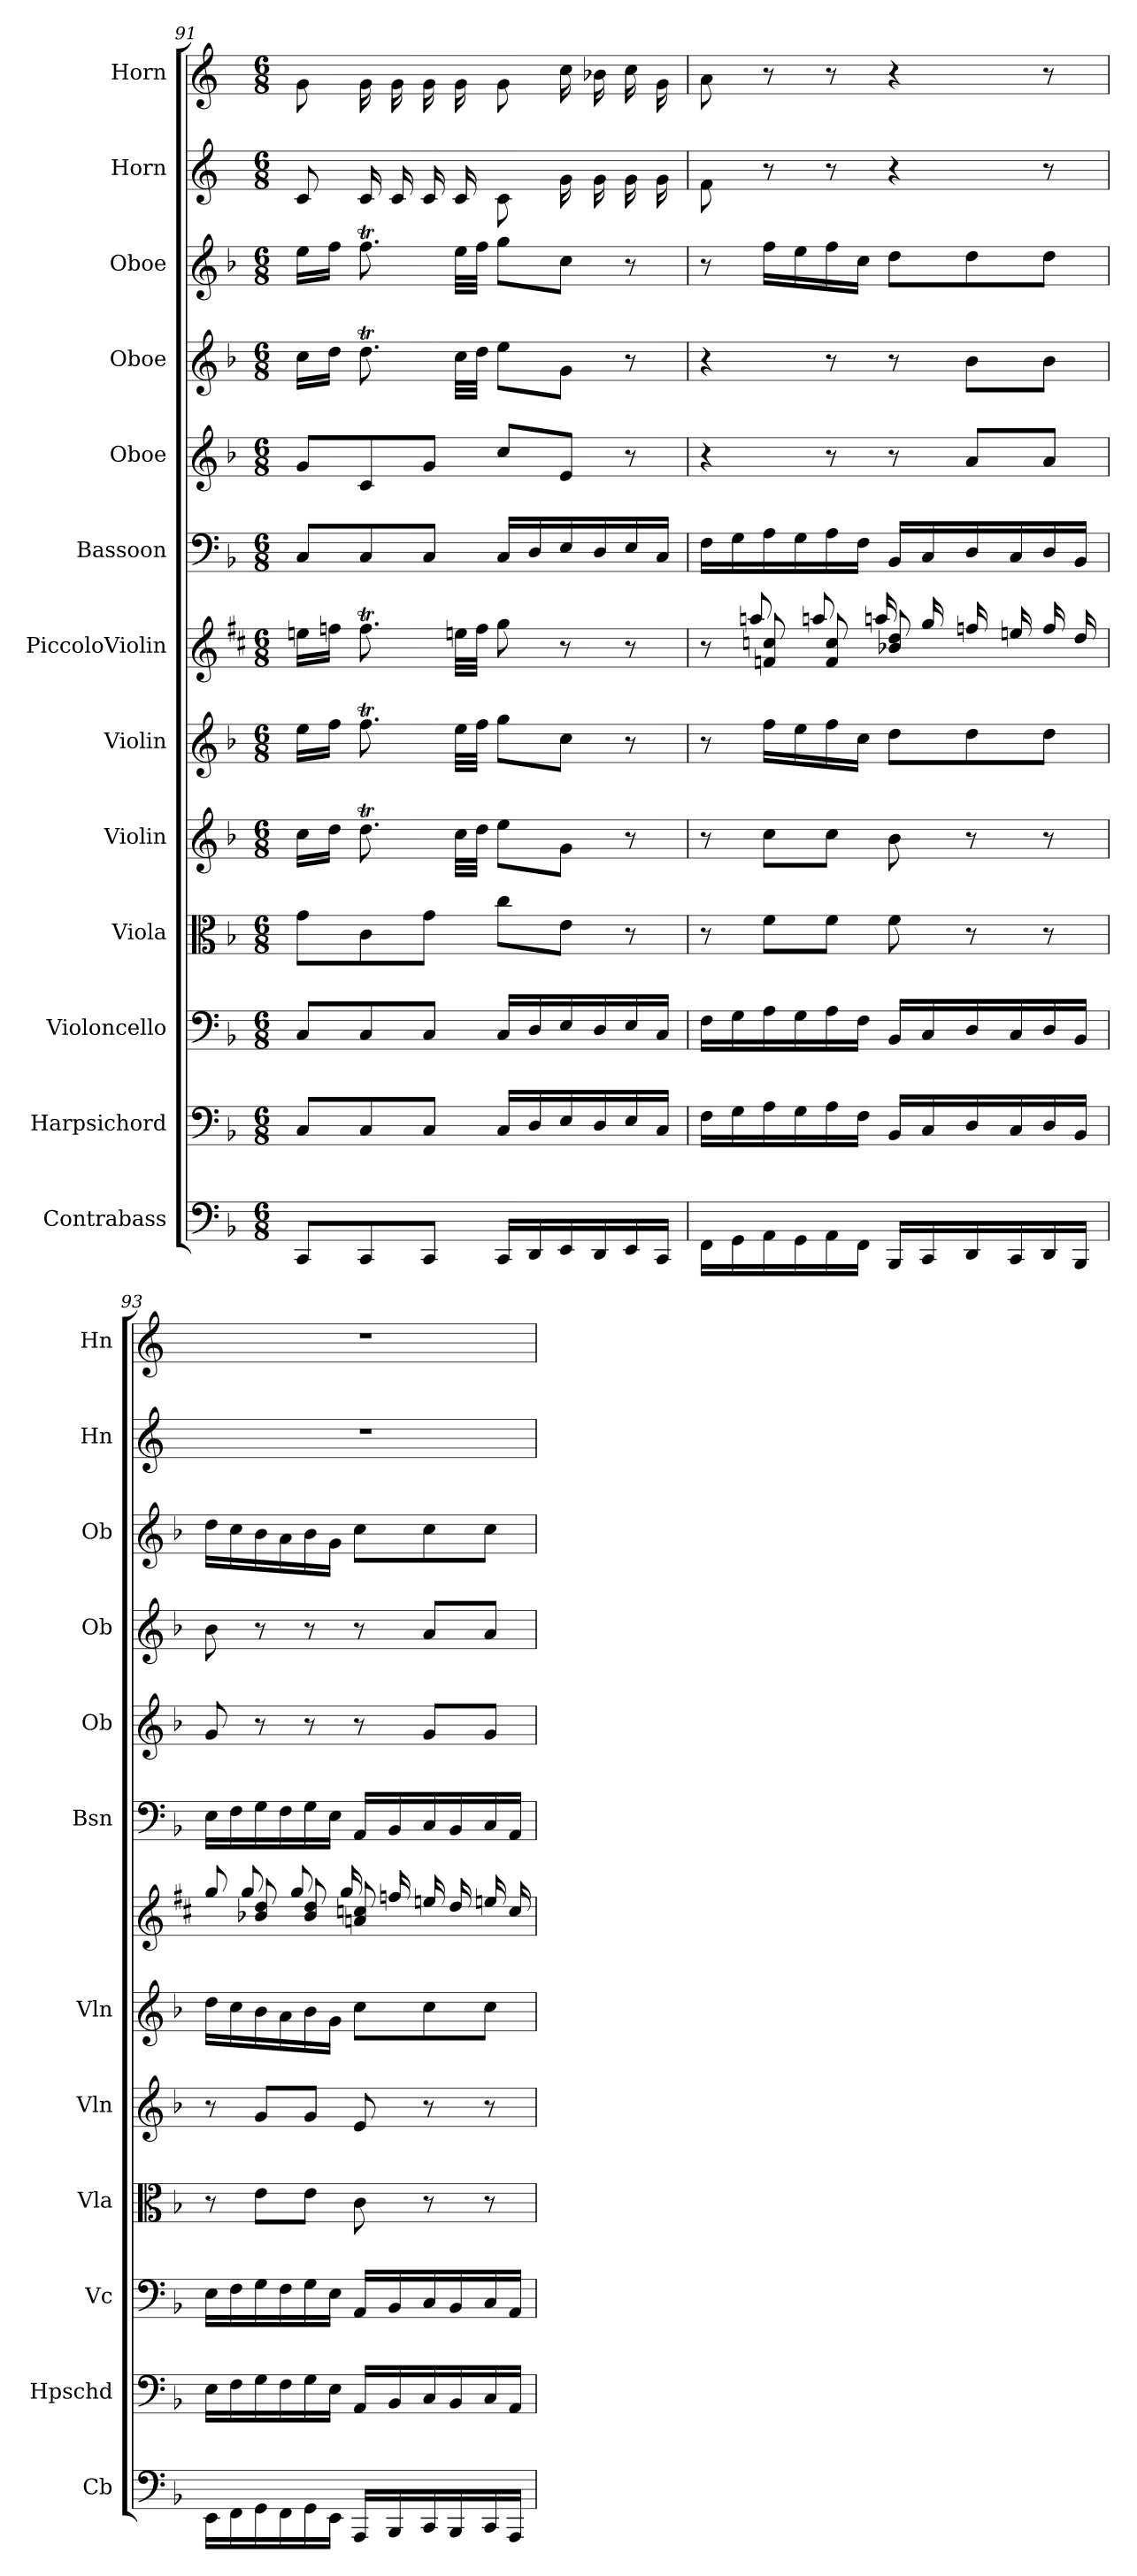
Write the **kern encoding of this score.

**kern	**kern	**kern	**kern	**kern	**kern	**kern	**kern	**kern	**kern	**kern	**kern	**kern
*part13	*part12	*part11	*part10	*part9	*part8	*part7	*part6	*part5	*part4	*part3	*part2	*part1
*staff13	*staff12	*staff11	*staff10	*staff9	*staff8	*staff7	*staff6	*staff5	*staff4	*staff3	*staff2	*staff1
*I"Contrabass	*I"Harpsichord	*I"Violoncello	*I"Viola	*I"Violin	*I"Violin	*I"PiccoloViolin	*I"Bassoon	*I"Oboe	*I"Oboe	*I"Oboe	*I"Horn	*I"Horn
*I'Cb	*I'Hpschd	*I'Vc	*I'Vla	*I'Vln	*I'Vln	*	*I'Bsn	*I'Ob	*I'Ob	*I'Ob	*I'Hn	*I'Hn
*clefF4	*clefF4	*clefF4	*clefC3	*clefG2	*clefG2	*clefG2	*clefF4	*clefG2	*clefG2	*clefG2	*clefG2	*clefG2
*k[b-]	*k[b-]	*k[b-]	*k[b-]	*k[b-]	*k[b-]	*k[f#c#]	*k[b-]	*k[b-]	*k[b-]	*k[b-]	*k[]	*k[]
*M6/8	*M6/8	*M6/8	*M6/8	*M6/8	*M6/8	*M6/8	*M6/8	*M6/8	*M6/8	*M6/8	*M6/8	*M6/8
=91	=91	=91	=91	=91	=91	=91	=91	=91	=91	=91	=91	=91
8CC/L	8C/L	8C/L	8g\L	16cc\LL	16ee\LL	16een\LL	8C/L	8g/L	16cc\LL	16ee\LL	8c/	8g\
.	.	.	.	16dd\JJ	16ff\JJ	16ffn\JJ	.	.	16dd\JJ	16ff\JJ	.	.
8CC/	8C/	8C/	8c\	8.ddT\	8.ffT\	8.ffT\	8C/	8c/	8.ddT\	8.ffT\	16c/	16g\
.	.	.	.	.	.	.	.	.	.	.	16c/	16g\
8CC/J	8C/J	8C/J	8g\J	.	.	.	8C/J	8g/J	.	.	16c/	16g\
.	.	.	.	32cc\LLL	32ee\LLL	32een\LLL	.	.	32cc\LLL	32ee\LLL	16c/	16g\
.	.	.	.	32dd\JJJ	32ff\JJJ	32ff\JJJ	.	.	32dd\JJJ	32ff\JJJ	.	.
16CC/LL	16C/LL	16C/LL	8cc\L	8ee\L	8gg\L	8gg\	16C/LL	8cc/L	8ee\L	8gg\L	8c\	8g\
16DD/	16D/	16D/	.	.	.	.	16D/	.	.	.	.	.
16EE/	16E/	16E/	8e\J	8g\J	8cc\J	8r	16E/	8e/J	8g\J	8cc\J	16g\	16cc\
16DD/	16D/	16D/	.	.	.	.	16D/	.	.	.	16g\	16b-X\
16EE/	16E/	16E/	8r	8r	8r	8r	16E/	8r	8r	8r	16g\	16cc\
16CC/JJ	16C/JJ	16C/JJ	.	.	.	.	16C/JJ	.	.	.	16g\	16g\
=92	=92	=92	=92	=92	=92	=92	=92	=92	=92	=92	=92	=92
*	*	*	*	*	*	*^	*	*	*	*	*	*
16FF\LL	16F\LL	16F\LL	8r	8r	8r	8r	8ryy	16F\LL	4r	4r	8r	8f\	8a\
16GG\	16G\	16G\	.	.	.	.	.	16G\	.	.	.	.	.
16AA\	16A\	16A\	8f\L	8cc\L	16ff\LL	8fn/ 8ccn/	8aan/	16A\	.	.	16ff\LL	8r	8r
16GG\	16G\	16G\	.	.	16ee\	.	.	16G\	.	.	16ee\	.	.
16AA\	16A\	16A\	8f\J	8cc\J	16ff\	8f/ 8cc/	8aan/	16A\	8r	8r	16ff\	8r	8r
16FF\JJ	16F\JJ	16F\JJ	.	.	16cc\JJ	.	.	16F\JJ	.	.	16cc\JJ	.	.
16BBB-/LL	16BB-/LL	16BB-/LL	8f\	8b-\	8dd\L	8b-X/ 8dd/	16aan/	16BB-/LL	8r	8r	8dd\L	4r	4r
16CC/	16C/	16C/	.	.	.	.	16gg/	16C/	.	.	.	.	.
16DD/	16D/	16D/	8r	8r	8dd\	16ffn/	4ryy	16D/	8a/L	8b-\L	8dd\	.	.
16CC/	16C/	16C/	.	.	.	16een/	.	16C/	.	.	.	.	.
16DD/	16D/	16D/	8r	8r	8dd\J	16ff/	.	16D/	8a/J	8b-\J	8dd\J	8r	8r
16BBB-/JJ	16BB-/JJ	16BB-/JJ	.	.	.	16dd/	.	16BB-/JJ	.	.	.	.	.
=93	=93	=93	=93	=93	=93	=93	=93	=93	=93	=93	=93	=93	=93
16EE\LL	16E\LL	16E\LL	8r	8r	16dd\LL	8gg/	8ryy	16E\LL	8g/	8b-\	16dd\LL	2.r	2.r
16FF\	16F\	16F\	.	.	16cc\	.	.	16F\	.	.	16cc\	.	.
16GG\	16G\	16G\	8e\L	8g/L	16b-\	8b-X/ 8dd/	8gg/	16G\	8r	8r	16b-\	.	.
16FF\	16F\	16F\	.	.	16a\	.	.	16F\	.	.	16a\	.	.
16GG\	16G\	16G\	8e\J	8g/J	16b-\	8b-/ 8dd/	8gg/	16G\	8r	8r	16b-\	.	.
16EE\JJ	16E\JJ	16E\JJ	.	.	16g\JJ	.	.	16E\JJ	.	.	16g\JJ	.	.
16AAA/LL	16AA/LL	16AA/LL	8c\	8e/	8cc\L	8an/ 8ccn/	16gg/	16AA/LL	8r	8r	8cc\L	.	.
16BBB-/	16BB-/	16BB-/	.	.	.	.	16ffn/	16BB-/	.	.	.	.	.
16CC/	16C/	16C/	8r	8r	8cc\	16een/	4ryy	16C/	8g/L	8a/L	8cc\	.	.
16BBB-/	16BB-/	16BB-/	.	.	.	16dd/	.	16BB-/	.	.	.	.	.
16CC/	16C/	16C/	8r	8r	8cc\J	16een/	.	16C/	8g/J	8a/J	8cc\J	.	.
16AAA/JJ	16AA/JJ	16AA/JJ	.	.	.	16cc/	.	16AA/JJ	.	.	.	.	.
*	*	*	*	*	*	*v	*v	*	*	*	*	*	*
=	=	=	=	=	=	=	=	=	=	=	=	=
*-	*-	*-	*-	*-	*-	*-	*-	*-	*-	*-	*-	*-
